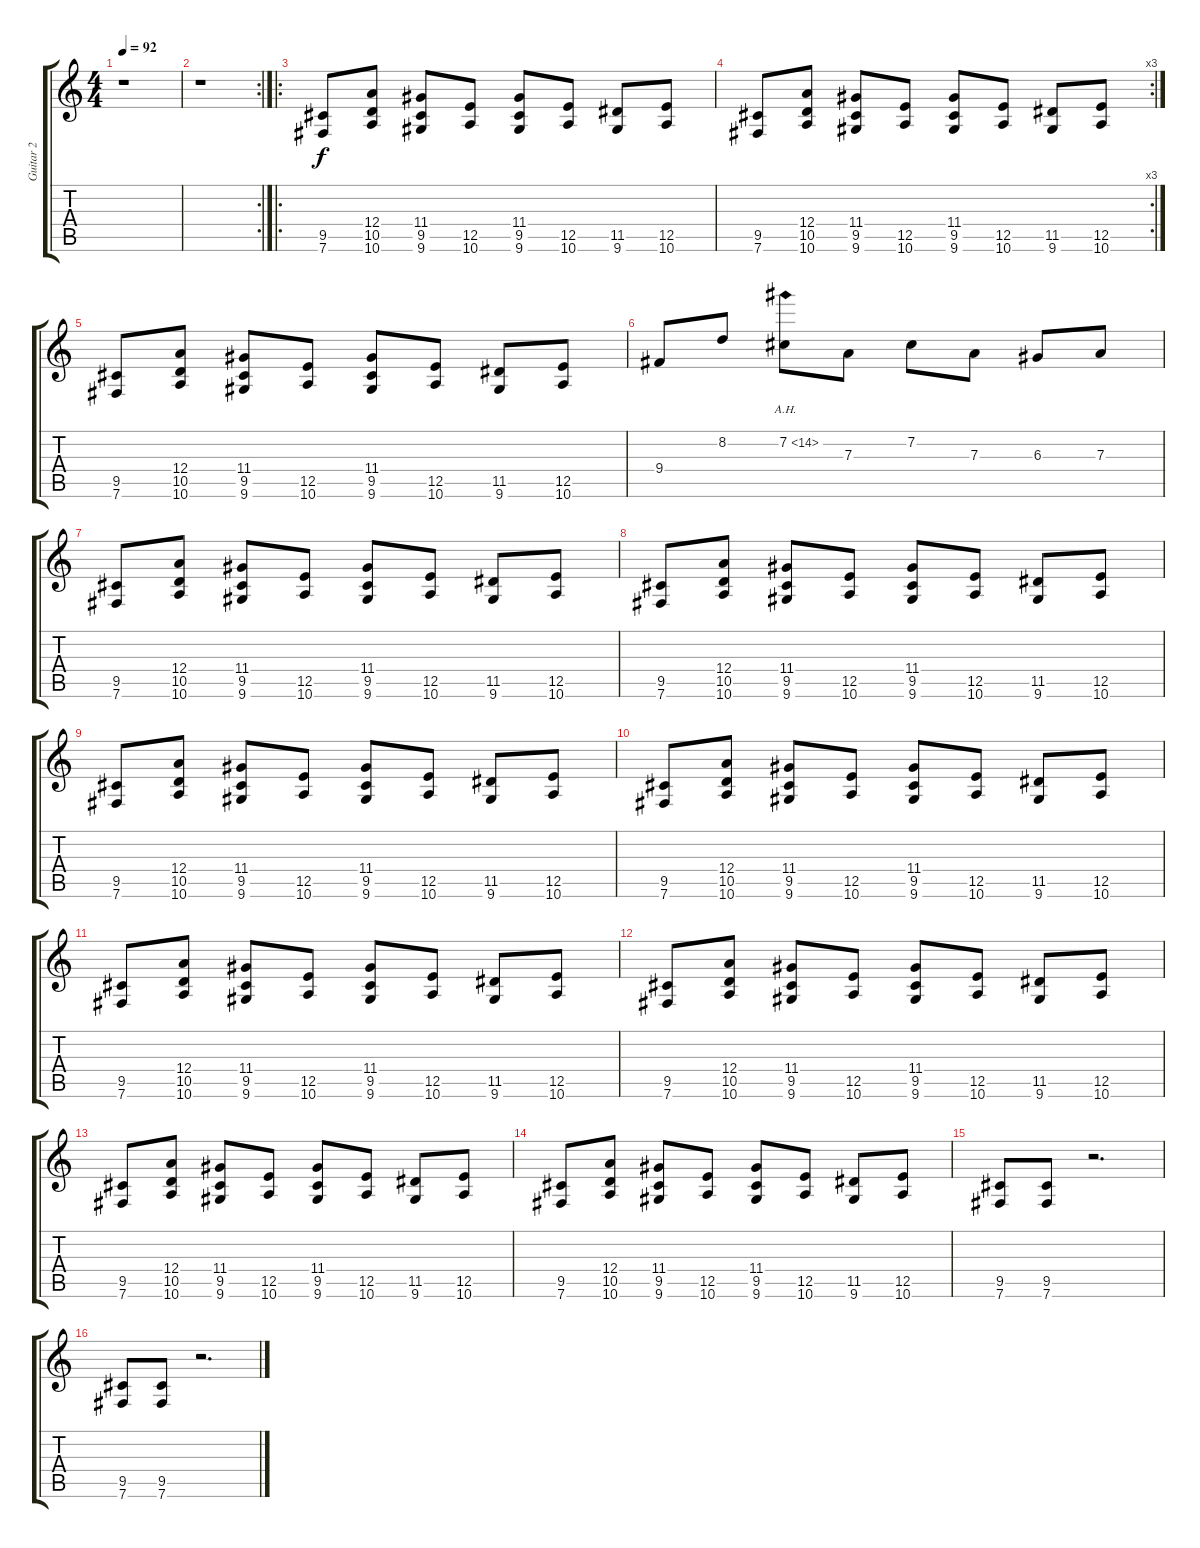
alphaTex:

\track ("Guitar 2" "Guitar 2") {instrument distortionguitar}
\staff {score tabs}
\tuning (B3 Gb3 D3 A2 E2 B1) {hide}
\ts (4 4)
\tempo 92
\clef g2
\ks c
r.1{dy f instrument distortionguitar} |
\rc 2
r.1 |
\ro
(9.5 7.6).8 (12.4 10.5 10.6).8 (11.4 9.5 9.6).8 (12.5 10.6).8 (11.4 9.5 9.6).8 (12.5 10.6).8 (11.5 9.6).8 (12.5 10.6).8 |
\rc 3
(9.5 7.6).8 (12.4 10.5 10.6).8 (11.4 9.5 9.6).8 (12.5 10.6).8 (11.4 9.5 9.6).8 (12.5 10.6).8 (11.5 9.6).8 (12.5 10.6).8 |
(9.5 7.6).8 (12.4 10.5 10.6).8 (11.4 9.5 9.6).8 (12.5 10.6).8 (11.4 9.5 9.6).8 (12.5 10.6).8 (11.5 9.6).8 (12.5 10.6).8 |
9.4.8 8.2.8 7.2{ah 7}.8 7.3.8 7.2.8 7.3.8 6.3.8 7.3.8 |
(9.5 7.6).8 (12.4 10.5 10.6).8 (11.4 9.5 9.6).8 (12.5 10.6).8 (11.4 9.5 9.6).8 (12.5 10.6).8 (11.5 9.6).8 (12.5 10.6).8 |
(9.5 7.6).8 (12.4 10.5 10.6).8 (11.4 9.5 9.6).8 (12.5 10.6).8 (11.4 9.5 9.6).8 (12.5 10.6).8 (11.5 9.6).8 (12.5 10.6).8 |
(9.5 7.6).8 (12.4 10.5 10.6).8 (11.4 9.5 9.6).8 (12.5 10.6).8 (11.4 9.5 9.6).8 (12.5 10.6).8 (11.5 9.6).8 (12.5 10.6).8 |
(9.5 7.6).8 (12.4 10.5 10.6).8 (11.4 9.5 9.6).8 (12.5 10.6).8 (11.4 9.5 9.6).8 (12.5 10.6).8 (11.5 9.6).8 (12.5 10.6).8 |
(9.5 7.6).8 (12.4 10.5 10.6).8 (11.4 9.5 9.6).8 (12.5 10.6).8 (11.4 9.5 9.6).8 (12.5 10.6).8 (11.5 9.6).8 (12.5 10.6).8 |
(9.5 7.6).8 (12.4 10.5 10.6).8 (11.4 9.5 9.6).8 (12.5 10.6).8 (11.4 9.5 9.6).8 (12.5 10.6).8 (11.5 9.6).8 (12.5 10.6).8 |
(9.5 7.6).8 (12.4 10.5 10.6).8 (11.4 9.5 9.6).8 (12.5 10.6).8 (11.4 9.5 9.6).8 (12.5 10.6).8 (11.5 9.6).8 (12.5 10.6).8 |
(9.5 7.6).8 (12.4 10.5 10.6).8 (11.4 9.5 9.6).8 (12.5 10.6).8 (11.4 9.5 9.6).8 (12.5 10.6).8 (11.5 9.6).8 (12.5 10.6).8 |
(9.5 7.6).8 (9.5 7.6).8 r.2{d} |
(9.5 7.6).8 (9.5 7.6).8 r.2{d}
